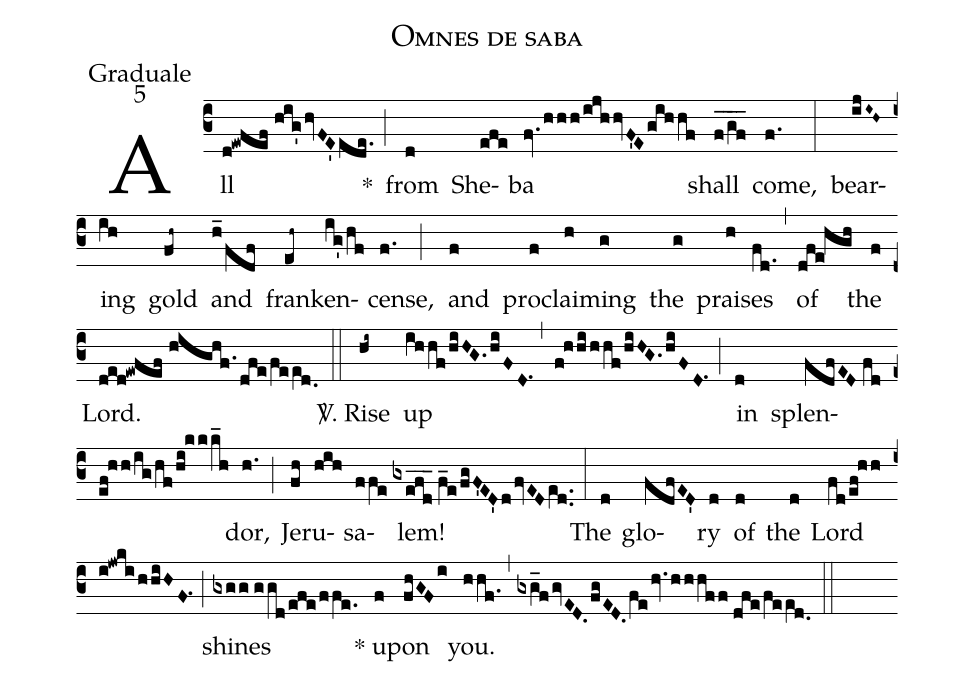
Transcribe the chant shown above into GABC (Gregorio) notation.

name:Omnes de saba;
office-part:Graduale;
mode:5;
%%
(c3) All(d!ewfef//hig'hvFE'ede.) *(;) from(d) She(efe)ba(fv.hhh/ijhhvF'Egihhf) shall(f_]g_f_) come,(f.) (:) bear(ijI~H~)ing(ih) gold(fh~) and(h_/fdf) frank(eh~)en(ig'/hf)cense,(f.) (;) and(f) pro(f)claim(h)ing(g) the(g) prais(h)es(fd.) (,) of(dfe!hgh) the(f) Lord.(ded!ewfef//highf.dfe/fee[ll:1]d.0) (::)
<sp>V/</sp>. Rise(hi~) up(ihhf/hiHG.hiFD.1) (,) (f!hhi/hhf/hiHG.hiFD.1) (;) in(d) splen(fdfED//fd/ef!hh/ig/hf/hi!kkk_h)dor,(h.) (;) Je(fh)ru(hih)sa(ffe)lem!(gxef__d_2//f_e/fgF'ED'dfvEDe[ll:1]d..) (:) The(d) glo(fdfED')ry(d) of(d) the(d) Lord(fd/ef!hh/i!jwkihhiHF.1) (;) shines(gxgg//ggd/efe/ffe.) () * u(f)pon(fhGFi) you.(hhf.) (,) (gxg_fgvED.fgED.fehv.hhhff//dfe/fee[ll:1]d.0) (::)
